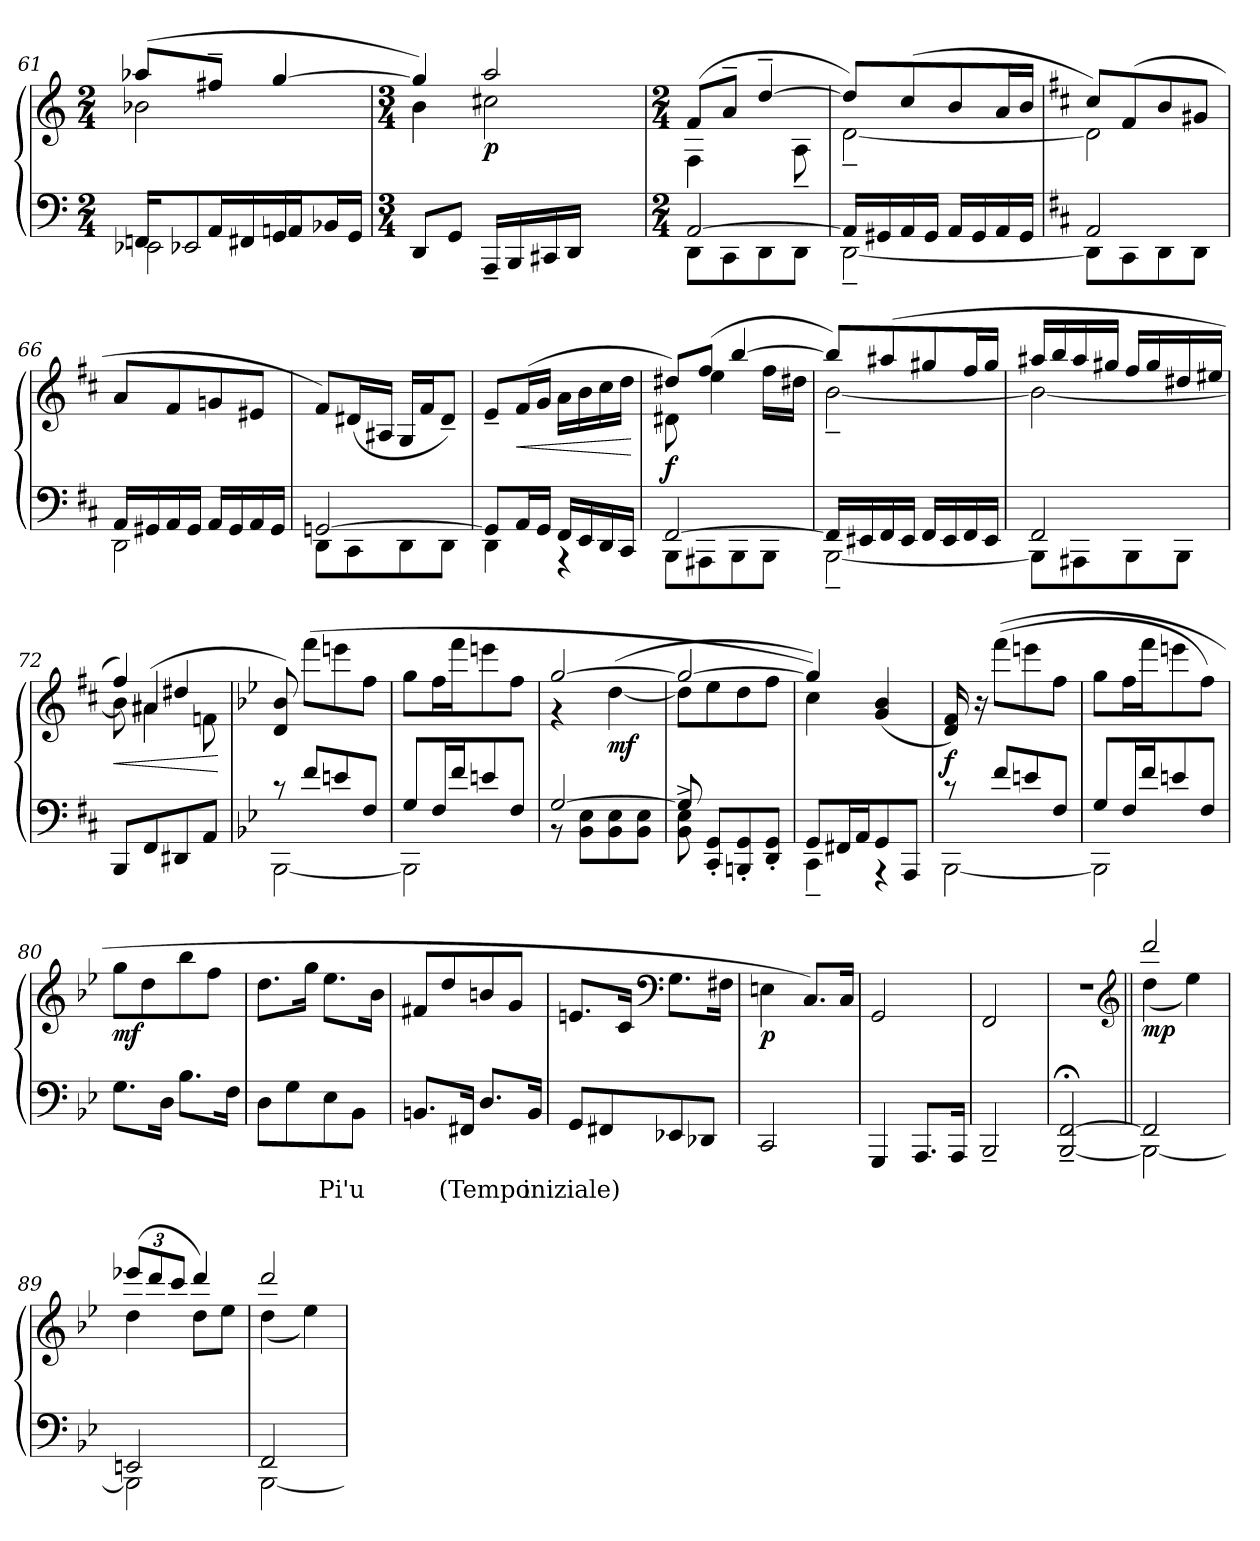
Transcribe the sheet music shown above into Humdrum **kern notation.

**kern	**text	**kern	**dynam
*part1	*part1	*part1	*part1
*staff2	*staff2	*staff1	*staff1/2
!!LO:LB:g=z
*clefF4	*	*clefG2	*
*k[]	*	*k[]	*
*M2/4	*	*M2/4	*
=61	=61	=61	=61
*^	*	*^	*
*	*^	*	*	*	*
4ryy	16FFn/LL	2EE-X\	.	(8aa-X/L	2b-X\	.
!	!LO:N:vis=2	!	!	!	!	!
.	16EE-X/	.	.	.	.	.
.	16AA/	.	.	8ff#X~/J	.	.
.	16FF#X/	.	.	.	.	.
8GG/L	16AAn/JJ	.	.	[4gg/	.	.
.	8.ryy	.	.	.	.	.
16BB-X/L	.	.	.	.	.	.
16GG/JJ	.	.	.	.	.	.
*v	*v	*v	*	*	*	*
=62	=62	=62	=62	=62
*M3/4	*	*M3/4	*	*
8DD/L	.	4gg/])	4b\	.
8GG/J	.	.	.	.
!	!	!	!	!LO:DY:b
16AAA~/LL	.	2aa/	2cc#X\	p
16BBB/	.	.	.	.
16CC#X/	.	.	.	.
16DD/JJ	.	.	.	.
4ryy	.	.	.	.
=63	=63	=63	=63	=63
*M2/4	*	*M2/4	*	*
*^	*	*	*	*
!	!	!	!	!	!LO:DY:b=2
!	!	!	!	!	!LO:DY:n=1:a
[2AA/	8DD\L	.	(8f/L	4F\	p mf
.	8CC\	.	8a~/J	.	.
.	8DD\	.	[4dd~/	8ryy	.
.	8DD\J	.	.	8A~\	.
=64	=64	=64	=64	=64	=64
16AA/LL]	[2DD~\	.	8dd/L])	[2d~\	.
16GG#X/	.	.	.	.	.
16AA/	.	.	(8cc/	.	.
16GG#/JJ	.	.	.	.	.
16AA/LL	.	.	8b/	.	.
16GG#/	.	.	.	.	.
16AA/	.	.	16a/L	.	.
16GG#/JJ	.	.	16b/JJ	.	.
!!LO:LB:g=z	!!
=65	=65	=65	=65	=65	=65
*k[f#c#]	*	*	*k[f#c#]	*	*
2AA/	8DD\L]	.	8cc#/L)	2d\]	.
.	8CC#\	.	(8f#/	.	.
.	8DD\	.	8b/	.	.
.	8DD\J	.	8g#X/J	.	.
*	*	*	*v	*v	*
=66	=66	=66	=66	=66
16AA/LL	2DD\	.	8a/L	.
16GG#X/	.	.	.	.
16AA/	.	.	8f#/	.
16GG#/JJ	.	.	.	.
16AA/LL	.	.	8gn/	.
16GG#/	.	.	.	.
16AA/	.	.	8e#X/J	.
16GG#/JJ	.	.	.	.
=67	=67	=67	=67	=67
[2GGn/	8DD\L	.	8f#/L)	.
.	8CC#\	.	(16d#X/L	.
.	.	.	16A#X/JJ	.
.	8DD\	.	16G/LL	.
.	.	.	16f#/J	.
.	8DD\J	.	8d#~/J)	.
=68	=68	=68	=68	=68
8GG/L]	4DD\	.	8e~/L	.
!	!	!	!	!LO:HP:b
16AA/L	.	.	(16f#/L	<
16GG/JJ	.	.	16g/JJ	.
16FF#/LL	4rAAA	.	16a\LL	.
16EE/	.	.	16b\	.
16DD/	.	.	16cc#\	.
16CC#/JJ	.	.	16dd\JJ	.
*v	*v	*	*	*
.	.	.	[
!!LO:LB:g=z
=69	=69	=69	=69
*^	*	*^	*
!	!	!	!	!	!LO:DY:b
[2FF#/	8BBB\L	.	8dd#X/L)	8d#X\	f
.	8AAA#X\	.	(8ff#/J	4ee\	.
.	8BBB\	.	[4bb/	.	.
.	8BBB\J	.	.	16ff#\LL	.
.	.	.	.	16dd#X\JJ	.
=70	=70	=70	=70	=70	=70
16FF#/LL]	[2BBB~\	.	8bb/L])	[2b~\	.
16EE#X/	.	.	.	.	.
16FF#/	.	.	(8aa#X/	.	.
16EE#/JJ	.	.	.	.	.
16FF#/LL	.	.	8gg#X/	.	.
16EE#/	.	.	.	.	.
16FF#/	.	.	16ff#/L	.	.
16EE#/JJ	.	.	16gg#/JJ	.	.
=71	=71	=71	=71	=71	=71
2FF#/	8BBB\L]	.	16aa#X/LL	2b\_	.
.	.	.	16bb/	.	.
.	8AAA#X\	.	16aa#/	.	.
.	.	.	16gg#X/JJ	.	.
.	8BBB\	.	16ff#/LL	.	.
.	.	.	16gg#/	.	.
.	8BBB\J	.	16dd#X/	.	.
.	.	.	16ee#X/JJ	.	.
*v	*v	*	*	*	*
*	*	*v	*v	*
=72	=72	=72	=72
!	!	!	!LO:HP:b
*	*	*^	*
*	*	*	*^	*
8BBB/L	.	4ff#/)	8ryy	8b\]	<
8FF#/	.	.	4a#X/	(4a#X\	.
8DD#X/	.	4dd#X/	.	.	.
8AA/J	.	.	8ryy	8fn\	.
*	*	*v	*v	*v	*
.	.	.	[
!!LO:LB:g=z
=73	=73	=73	=73
*k[b-e-]	*	*k[b-e-]	*
*^	*	*	*
!	!	!	!	!LO:DY:b
!	!	!	!	!LO:DY:n=1:b
8rc	[2BBB-\	.	8b-/ 8d/)	pp f
8f/L	.	.	(8fff\L	.
8en/	.	.	8eeen\	.
8F/J	.	.	8ff\J	.
=74	=74	=74	=74	=74
8G/L	2BBB-\]	.	8gg\L	.
16F/L	.	.	16ff\L	.
16f/J	.	.	16fff\J	.
8en/	.	.	8eeen\	.
8F/J	.	.	8ff\J	.
=75	=75	=75	=75	=75
*	*	*	*^	*
[2G/	8rBB	.	[2gg/	4rg	.
.	8E-\ 8BB-\L	.	.	.	.
!	!	!	!	!	!LO:DY:b
.	8E-\ 8BB-\	.	.	([4dd\	mf
.	8E-\ 8BB-\J	.	.	.	.
=76	=76	=76	=76	=76	=76
8E-\^ 8BB-\^	8G/]	.	2gg/_	8dd\L]	.
4.ryy	8GG/' 8CC/'L	.	.	8ee-\	.
.	8GG/' 8BBBn/'	.	.	8dd\	.
.	8GG/' 8DD/'J	.	.	8ff\J	.
=77	=77	=77	=77	=77	=77
8GG/L	4CC~\	.	4cc\)	4gg/])	.
16FF#X/L	.	.	.	.	.
16AA/J	.	.	.	.	.
8GG/	4rAAA	.	4ryy	(4b-/ 4g/	.
8AAA/J	.	.	.	.	.
*	*	*	*v	*v	*
!!LO:LB:g=z
=78	=78	=78	=78	=78
!	!	!	!	!LO:DY:b
8rc	[2BBB-\	.	16f/ 16d/)	f
.	.	.	16r	.
8f/L	.	.	((8fff\L	.
8en/	.	.	8eeen\	.
8F/J	.	.	8ff\J	.
=79	=79	=79	=79	=79
8G/L	2BBB-\]	.	8gg\L	.
16F/L	.	.	16ff\L	.
16f/J	.	.	16fff\J	.
8en/	.	.	8eeen\	.
8F/J	.	.	8ff\J)	.
*v	*v	*	*	*
=80	=80	=80	=80
!	!	!	!LO:DY:b
8.G\L	.	8gg\L	mf
.	.	8dd\	.
16D\Jk	.	.	.
8.B-\L	.	8bb-\	.
.	.	8ff\J	.
16F\Jk	.	.	.
=81	=81	=81	=81
8D\L	.	8.dd\L	.
8G\	.	.	.
.	.	16gg\Jk	.
8E-\	Pi'u	8.ee-\L	.
8BB-\J	.	.	.
.	.	16b-\Jk	.
=82	=82	=82	=82
8.BBn/L	.	8f#X/L	.
.	.	8dd/	.
16FF#X/Jk	(Tempo	.	.
8.D/L	.	8bn/	.
.	.	8g/J	.
16BB/Jk	iniziale)	.	.
!!LO:LB:g=z
=83	=83	=83	=83
8GG/L	.	8.en/L	.
8FF#X/	.	.	.
.	.	16c/Jk	.
*	*	*clefF4	*
8EE-X/	.	8.G\L	.
8DD-X/J	.	.	.
.	.	16F#X\Jk	.
=84	=84	=84	=84
!	!	!	!LO:DY:b
2CC/	.	4En\	p
.	.	8.C/L)	.
.	.	16C/Jk	.
=85	=85	=85	=85
4GGG/	.	2GG/	.
8.AAA/L	.	.	.
16AAA/Jk	.	.	.
=86	=86	=86	=86
2BBB-~/	.	2FF/	.
=87	=87	=87	=87
[2FF/;~ [2BBB-/;~	.	2rF	.
*	*	*clefG2	*
=88||	=88||	=88||	=88||
*^	*	*^	*
!	!	!	!	!	!LO:DY:b
2FF/]	2BBB-\_	.	2ddd/	(4dd\	mp
.	.	.	.	4ee-\)	.
=89	=89	=89	=89	=89	=89
2EEn/	2BBB-\]	.	(12eee-X/L	4dd\	.
.	.	.	12ddd/	.	.
.	.	.	12ccc/J	.	.
.	.	.	4ddd/)	8dd\L	.
.	.	.	.	8ee-\J	.
!!LO:LB:g=z	!!
=90	=90	=90	=90	=90	=90
2FF/	[2BBB-\	.	2ddd/	(4dd\	.
.	.	.	.	4ee-\)	.
*v	*v	*	*	*	*
*	*	*v	*v	*
=	=	=	=
*-	*-	*-	*-
